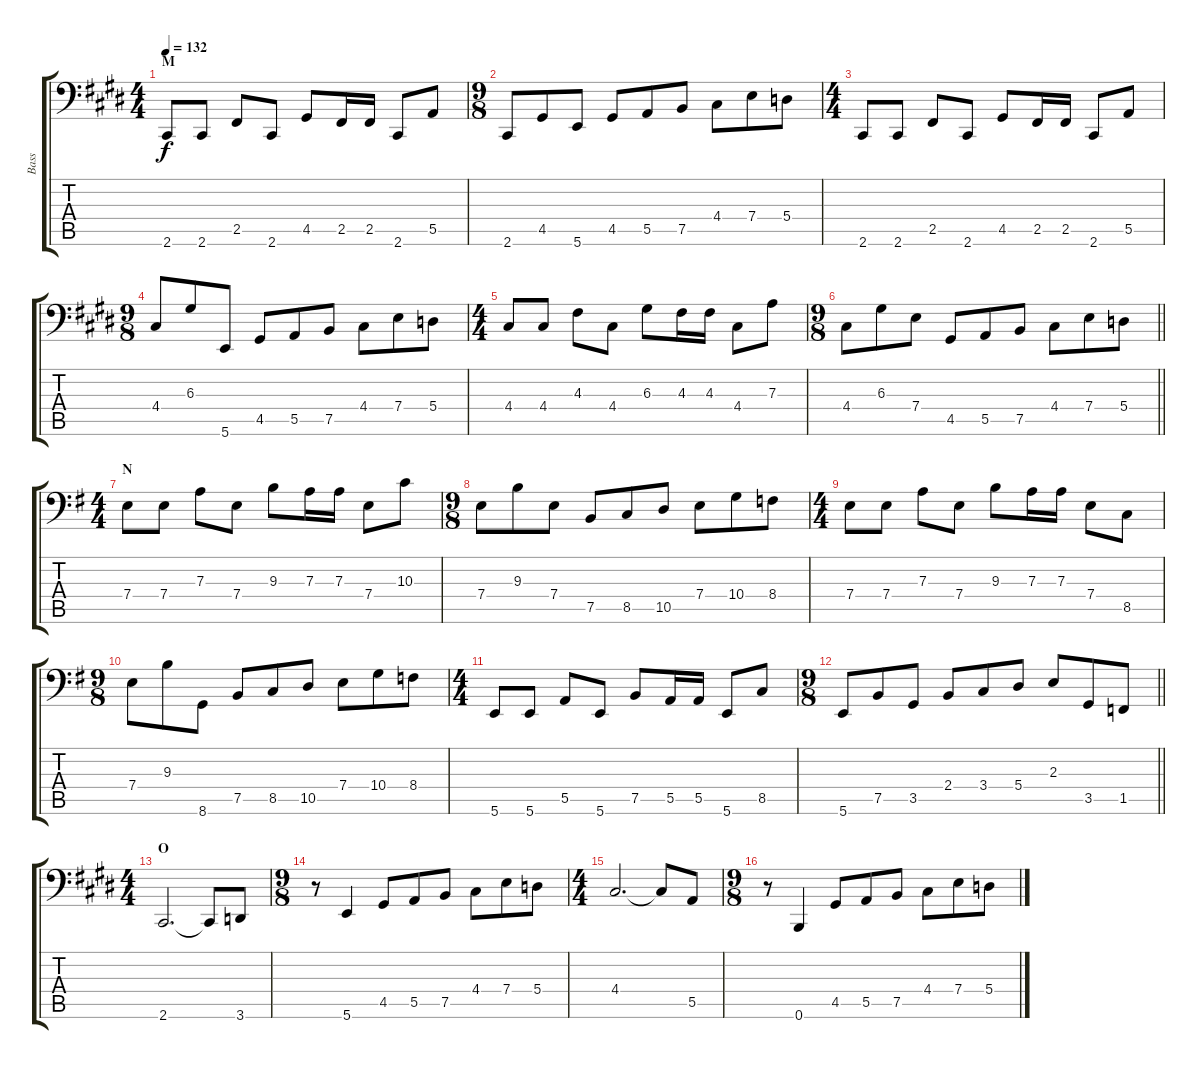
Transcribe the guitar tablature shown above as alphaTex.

\track ("Bass" "Bass") {instrument electricbassfinger}
\staff {score tabs}
\tuning (C3 G2 D2 A1 E1 B0) {hide}
\ts (4 4)
\section ("" "M")
\tempo 132
\clef f4
\ks c#minor
2.6.8{dy f} 2.6.8 2.5.8 2.6.8 4.5.8 2.5.16 2.5.16 2.6.8 5.5.8 |
\ts (9 8)
2.6.8 4.5.8 5.6.8 4.5.8 5.5.8 7.5.8 4.4.8 7.4.8 5.4.8 |
\ts (4 4)
2.6.8 2.6.8 2.5.8 2.6.8 4.5.8 2.5.16 2.5.16 2.6.8 5.5.8 |
\ts (9 8)
4.4.8 6.3.8 5.6.8 4.5.8 5.5.8 7.5.8 4.4.8 7.4.8 5.4.8 |
\ts (4 4)
4.4.8 4.4.8 4.3.8 4.4.8 6.3.8 4.3.16 4.3.16 4.4.8 7.3.8 |
\ts (9 8)
\barLineRight lightlight
4.4.8 6.3.8 7.4.8 4.5.8 5.5.8 7.5.8 4.4.8 7.4.8 5.4.8 |
\ts (4 4)
\section ("" "N")
\ks eminor
7.4.8 7.4.8 7.3.8 7.4.8 9.3.8 7.3.16 7.3.16 7.4.8 10.3.8 |
\ts (9 8)
7.4.8 9.3.8 7.4.8 7.5.8 8.5.8 10.5.8 7.4.8 10.4.8 8.4.8 |
\ts (4 4)
7.4.8 7.4.8 7.3.8 7.4.8 9.3.8 7.3.16 7.3.16 7.4.8 8.5.8 |
\ts (9 8)
7.4.8 9.3.8 8.6.8 7.5.8 8.5.8 10.5.8 7.4.8 10.4.8 8.4.8 |
\ts (4 4)
5.6.8 5.6.8 5.5.8 5.6.8 7.5.8 5.5.16 5.5.16 5.6.8 8.5.8 |
\ts (9 8)
\barLineRight lightlight
5.6.8 7.5.8 3.5.8 2.4.8 3.4.8 5.4.8 2.3.8 3.5.8 1.5.8 |
\ts (4 4)
\section ("" "O")
\ks e
2.6.2{d} 2.6{t}.8 3.6.8 |
\ts (9 8)
r.8 5.6.4 4.5.8 5.5.8 7.5.8 4.4.8 7.4.8 5.4.8 |
\ts (4 4)
4.4.2{d} 4.4{t}.8 5.5.8 |
\ts (9 8)
r.8 0.6.4 4.5.8 5.5.8 7.5.8 4.4.8 7.4.8 5.4.8
